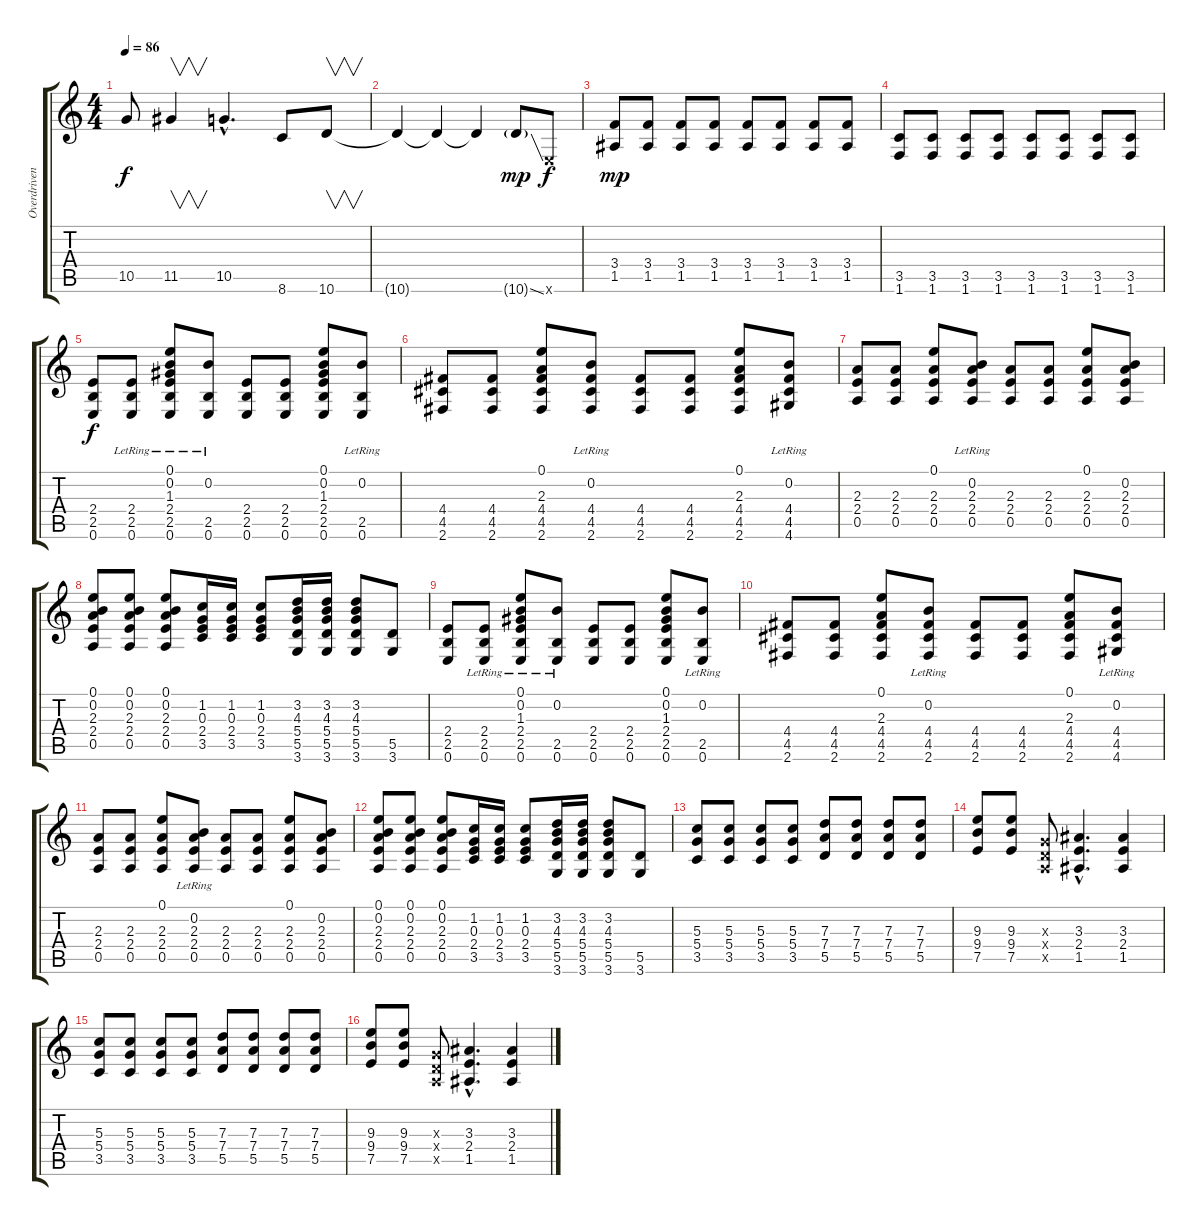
\track ("Overdriven guitar" "Overdriven") {instrument overdrivenguitar}
\staff {score tabs}
\tuning (E4 B3 G3 D3 A2 E2) {hide}
\ts (4 4)
\tempo 86
\clef g2
\ks c
10.5.8{dy f} 11.5.4{v} 10.5{hac}.4{d} 8.6.8 10.6.8{v} |
10.6{t}.4 10.6{t}.4 10.6{t}.4 10.6{ss g}.8{dy mp} 0.6{x}.8{dy f} |
(3.4 1.5).8{dy mp} (3.4 1.5).8 (3.4 1.5).8 (3.4 1.5).8 (3.4 1.5).8 (3.4 1.5).8 (3.4 1.5).8 (3.4 1.5).8 |
(3.5 1.6).8 (3.5 1.6).8 (3.5 1.6).8 (3.5 1.6).8 (3.5 1.6).8 (3.5 1.6).8 (3.5 1.6).8 (3.5 1.6).8 |
(2.4 2.5 0.6).8{dy f} (2.4 2.5{lr} 0.6{lr}).8 (0.1{lr} 0.2 1.3 2.4 2.5 0.6).8 (0.2{lr} 2.5 0.6).8 (2.4 2.5 0.6).8 (2.4 2.5 0.6).8 (0.1 0.2 1.3 2.4 2.5 0.6).8 (0.2{lr} 2.5 0.6).8 |
(4.4 4.5 2.6).8 (4.4 4.5 2.6).8 (0.1 2.3 4.4 4.5 2.6).8 (0.2{lr} 4.4 4.5 2.6).8 (4.4 4.5 2.6).8 (4.4 4.5 2.6).8 (0.1 2.3 4.4 4.5 2.6).8 (0.2{lr} 4.4 4.5 4.6).8 |
(2.3 2.4 0.5).8 (2.3 2.4 0.5).8 (0.1 2.3 2.4 0.5).8 (0.2{lr} 2.3 2.4 0.5).8 (2.3 2.4 0.5).8 (2.3 2.4 0.5).8 (0.1 2.3 2.4 0.5).8 (0.2 2.3 2.4 0.5).8 |
(0.1 0.2 2.3 2.4 0.5).8 (0.1 0.2 2.3 2.4 0.5).8 (0.1 0.2 2.3 2.4 0.5).8 (1.2 0.3 2.4 3.5).16 (1.2 0.3 2.4 3.5).16 (1.2 0.3 2.4 3.5).8 (3.2 4.3 5.4 5.5 3.6).16 (3.2 4.3 5.4 5.5 3.6).16 (3.2 4.3 5.4 5.5 3.6).8 (5.5 3.6).8 |
(2.4 2.5 0.6).8 (2.4 2.5{lr} 0.6{lr}).8 (0.1{lr} 0.2 1.3 2.4 2.5 0.6).8 (0.2{lr} 2.5 0.6).8 (2.4 2.5 0.6).8 (2.4 2.5 0.6).8 (0.1 0.2 1.3 2.4 2.5 0.6).8 (0.2{lr} 2.5 0.6).8 |
(4.4 4.5 2.6).8 (4.4 4.5 2.6).8 (0.1 2.3 4.4 4.5 2.6).8 (0.2{lr} 4.4 4.5 2.6).8 (4.4 4.5 2.6).8 (4.4 4.5 2.6).8 (0.1 2.3 4.4 4.5 2.6).8 (0.2{lr} 4.4 4.5 4.6).8 |
(2.3 2.4 0.5).8 (2.3 2.4 0.5).8 (0.1 2.3 2.4 0.5).8 (0.2{lr} 2.3 2.4 0.5).8 (2.3 2.4 0.5).8 (2.3 2.4 0.5).8 (0.1 2.3 2.4 0.5).8 (0.2 2.3 2.4 0.5).8 |
(0.1 0.2 2.3 2.4 0.5).8 (0.1 0.2 2.3 2.4 0.5).8 (0.1 0.2 2.3 2.4 0.5).8 (1.2 0.3 2.4 3.5).16 (1.2 0.3 2.4 3.5).16 (1.2 0.3 2.4 3.5).8 (3.2 4.3 5.4 5.5 3.6).16 (3.2 4.3 5.4 5.5 3.6).16 (3.2 4.3 5.4 5.5 3.6).8 (5.5 3.6).8 |
(5.3 5.4 3.5).8 (5.3 5.4 3.5).8 (5.3 5.4 3.5).8 (5.3 5.4 3.5).8 (7.3 7.4 5.5).8 (7.3 7.4 5.5).8 (7.3 7.4 5.5).8 (7.3 7.4 5.5).8 |
(9.3 9.4 7.5).8 (9.3 9.4 7.5).8 (0.3{x} 0.4{x} 0.5{x}).8 (3.3{hac} 2.4{hac} 1.5{hac}).4{d} (3.3 2.4 1.5).4 |
(5.3 5.4 3.5).8 (5.3 5.4 3.5).8 (5.3 5.4 3.5).8 (5.3 5.4 3.5).8 (7.3 7.4 5.5).8 (7.3 7.4 5.5).8 (7.3 7.4 5.5).8 (7.3 7.4 5.5).8 |
(9.3 9.4 7.5).8 (9.3 9.4 7.5).8 (0.3{x} 0.4{x} 0.5{x}).8 (3.3{hac} 2.4{hac} 1.5{hac}).4{d} (3.3 2.4 1.5).4
